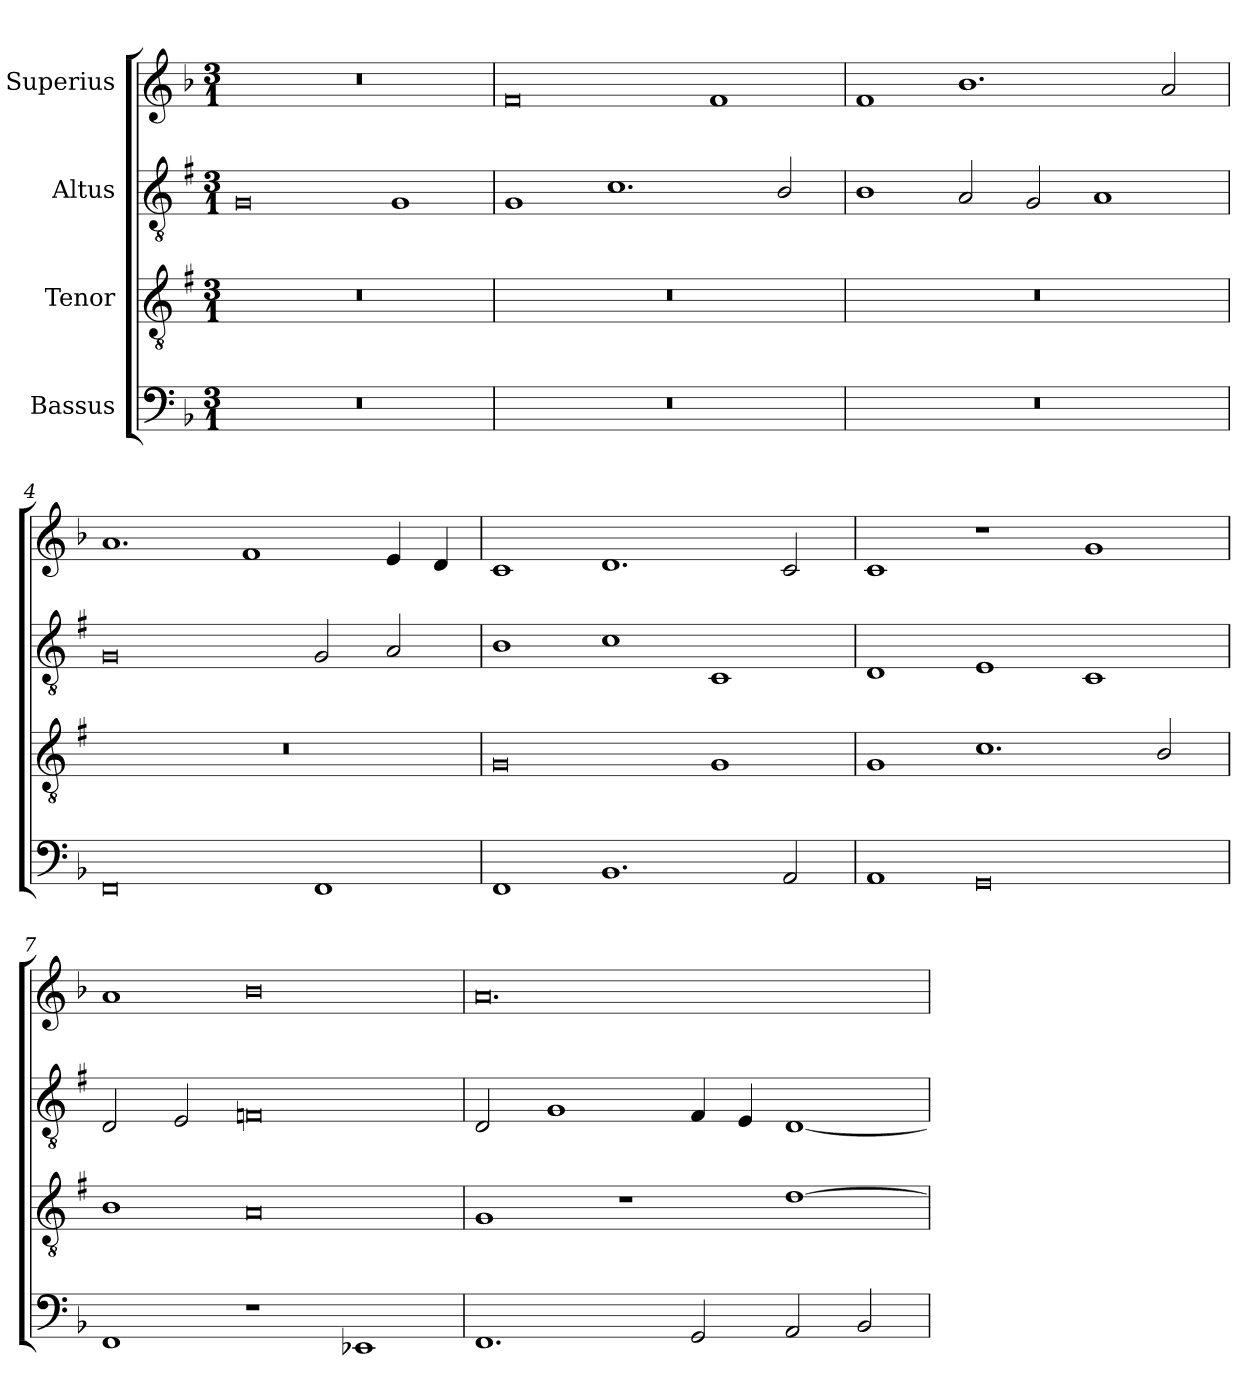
**kern	**kern	**kern	**kern
*part4	*part3	*part2	*part1
*staff4	*staff3	*staff2	*staff1
*I"Bassus	*I"Tenor	*I"Altus	*I"Superius
*clefF4	*clefGv2	*clefGv2	*clefG2
*	*ITrd1c2	*ITrd1c2	*
*k[b-]	*k[b-]	*k[b-]	*k[b-]
*F:	*F:	*F:	*F:
*M3/1	*M3/1	*M3/1	*M3/1
=1	=1	=1	=1
0.r	0.r	0F	0.r
.	.	1F	.
=2	=2	=2	=2
0.r	0.r	1F	0f
.	.	1.B-	.
.	.	.	1f
.	.	2A/	.
=3	=3	=3	=3
0.r	0.r	1A	1f
.	.	2G/	1.b-
.	.	2F/	.
.	.	1G	.
.	.	.	2a/
=4	=4	=4	=4
0FF	0.r	0F	1.a
.	.	.	1f
1FF	.	2F/	.
.	.	2G/	4e/
.	.	.	4d/
=5	=5	=5	=5
1FF	0F	1A	1c
1.BB-	.	1B-	1.d
.	1F	1BB-	.
2AA/	.	.	2c/
=6	=6	=6	=6
1AA	1F	1C	1c
0GG	1.B-	1D	1r
.	.	1BB-	1g
.	2A/	.	.
!!LO:LB:g=z
=7	=7	=7	=7
1FF	1A	2C/	1a
.	.	2D/	.
1r	0G	0E-i	0b-
1EE-X	.	.	.
=8	=8	=8	=8
1.FF	1F	2C/	0.a
.	.	1F	.
.	1r	.	.
2GG/	.	4E/	.
.	.	4D/	.
2AA/	[1c	[1C	.
2BB-/	.	.	.
=	=	=	=
*-	*-	*-	*-
